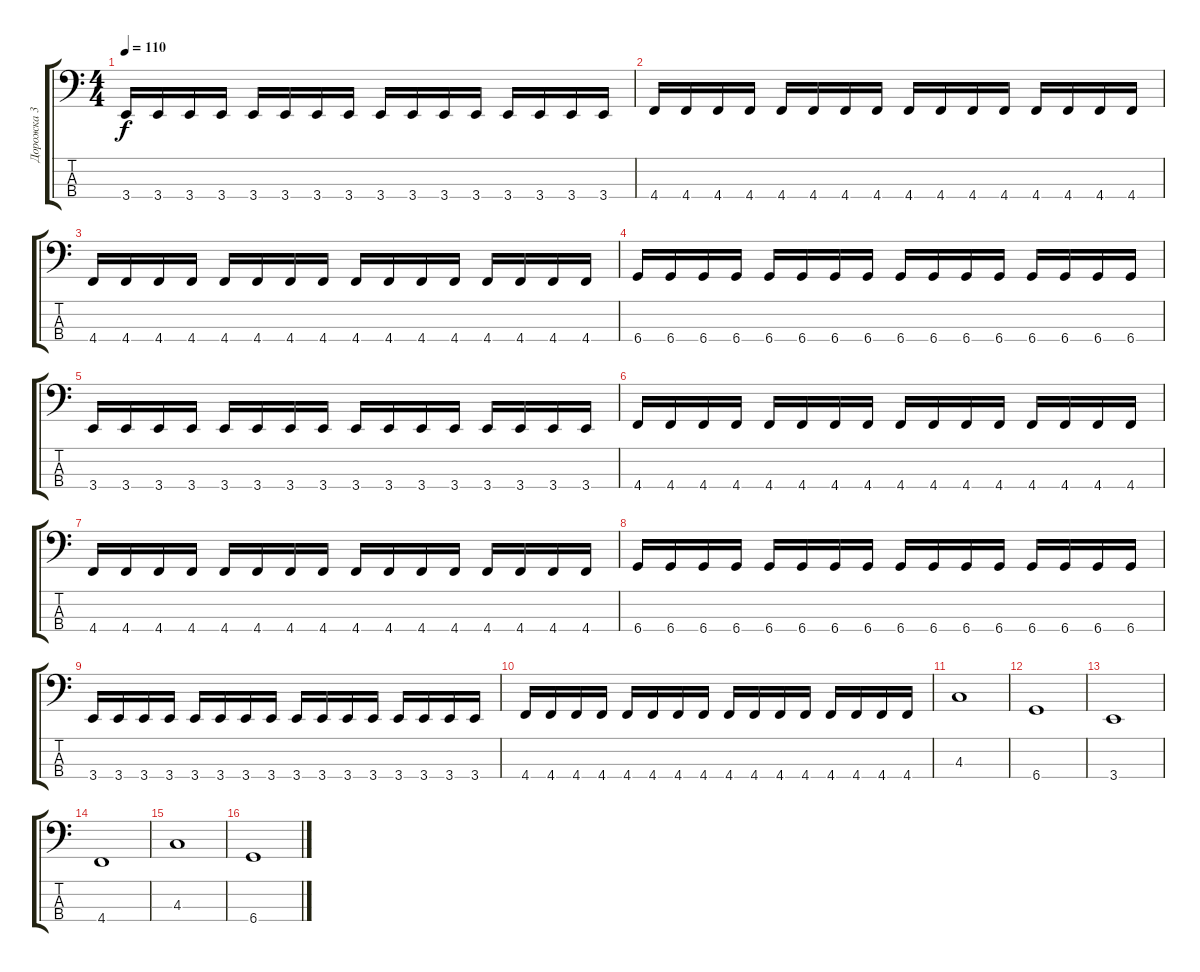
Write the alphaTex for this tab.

\track ("Дорожка 3" "Дорожка 3") {instrument electricbassfinger}
\staff {score tabs}
\tuning (Gb2 Db2 Ab1 Db1) {hide}
\ts (4 4)
\tempo 110
\clef f4
\ks c
3.4.16{dy f} 3.4.16 3.4.16 3.4.16 3.4.16 3.4.16 3.4.16 3.4.16 3.4.16 3.4.16 3.4.16 3.4.16 3.4.16 3.4.16 3.4.16 3.4.16 |
4.4.16 4.4.16 4.4.16 4.4.16 4.4.16 4.4.16 4.4.16 4.4.16 4.4.16 4.4.16 4.4.16 4.4.16 4.4.16 4.4.16 4.4.16 4.4.16 |
4.4.16 4.4.16 4.4.16 4.4.16 4.4.16 4.4.16 4.4.16 4.4.16 4.4.16 4.4.16 4.4.16 4.4.16 4.4.16 4.4.16 4.4.16 4.4.16 |
6.4.16 6.4.16 6.4.16 6.4.16 6.4.16 6.4.16 6.4.16 6.4.16 6.4.16 6.4.16 6.4.16 6.4.16 6.4.16 6.4.16 6.4.16 6.4.16 |
3.4.16 3.4.16 3.4.16 3.4.16 3.4.16 3.4.16 3.4.16 3.4.16 3.4.16 3.4.16 3.4.16 3.4.16 3.4.16 3.4.16 3.4.16 3.4.16 |
4.4.16 4.4.16 4.4.16 4.4.16 4.4.16 4.4.16 4.4.16 4.4.16 4.4.16 4.4.16 4.4.16 4.4.16 4.4.16 4.4.16 4.4.16 4.4.16 |
4.4.16 4.4.16 4.4.16 4.4.16 4.4.16 4.4.16 4.4.16 4.4.16 4.4.16 4.4.16 4.4.16 4.4.16 4.4.16 4.4.16 4.4.16 4.4.16 |
6.4.16 6.4.16 6.4.16 6.4.16 6.4.16 6.4.16 6.4.16 6.4.16 6.4.16 6.4.16 6.4.16 6.4.16 6.4.16 6.4.16 6.4.16 6.4.16 |
3.4.16 3.4.16 3.4.16 3.4.16 3.4.16 3.4.16 3.4.16 3.4.16 3.4.16 3.4.16 3.4.16 3.4.16 3.4.16 3.4.16 3.4.16 3.4.16 |
4.4.16 4.4.16 4.4.16 4.4.16 4.4.16 4.4.16 4.4.16 4.4.16 4.4.16 4.4.16 4.4.16 4.4.16 4.4.16 4.4.16 4.4.16 4.4.16 |
4.3.1 |
6.4.1 |
3.4.1 |
4.4.1 |
4.3.1 |
6.4.1
